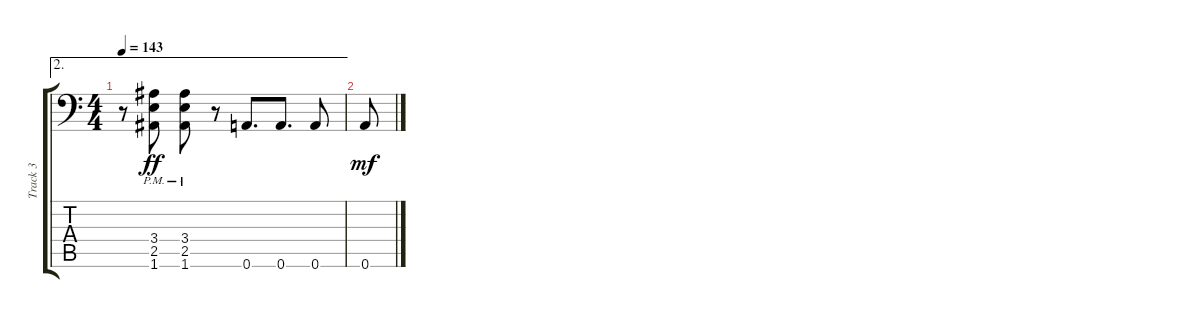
\track ("Track 3" "Track 3") {instrument distortionguitar}
\staff {score tabs}
\tuning (A3 E3 C3 G2 D2 A1) {hide}
\ae 2
\ts (4 4)
\tempo 143
\clef f4
\ks c
r.8{dy ff} (3.4{pm} 2.5{pm} 1.6{pm}).8 (3.4{pm} 2.5{pm} 1.6{pm}).8 r.8 0.6.8{d} 0.6.8{d} 0.6.8 |
0.6.8{dy mf}
